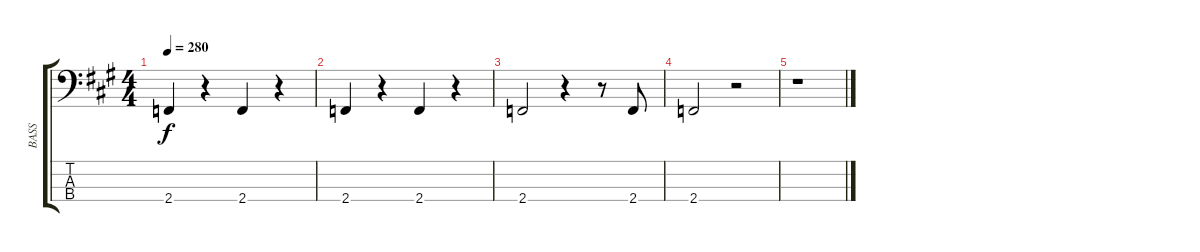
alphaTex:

\track ("BASS" "BASS") {instrument electricbassfinger}
\staff {score tabs}
\tuning (Gb2 Db2 Ab1 Eb1) {hide}
\ts (4 4)
\tempo 280
\clef f4
\ks a
2.4.4{dy f} r.4 2.4.4 r.4 |
2.4.4 r.4 2.4.4 r.4 |
2.4.2 r.4 r.8 2.4.8 |
2.4.2 r.2 |
r.1
